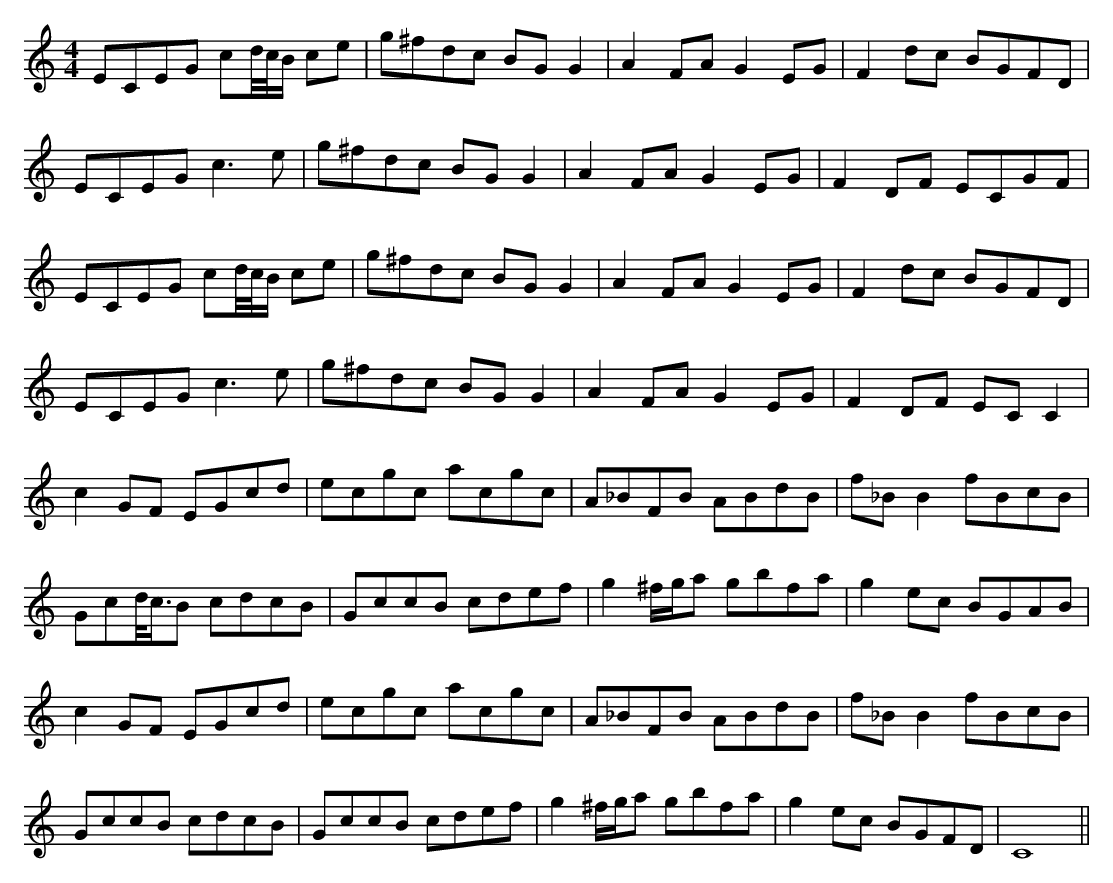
X:1
M:4/4
K:C
ECEG cd/4c/4B/ ce|g^fdc BG G2|A2 FA G2 EG|F2 dc BGFD|
ECEG c3 e|g^fdc BG G2|A2 FA G2 EG|F2 DF ECGF|
ECEG cd/4c/4B/ ce|g^fdc BG G2|A2 FA G2 EG|F2 dc BGFD|
ECEG c3 e|g^fdc BG G2|A2 FA G2 EG|F2 DF EC C2|
c2 GF EGcd|ecgc acgc|A_BFB ABdB|f_B B2 fBcB|
Gcd/<c/B cdcB|GccB cdef|g2 ^f/g/a gbfa|g2 ec BGAB|
c2 GF EGcd|ecgc acgc|A_BFB ABdB|f_B B2 fBcB|
GccB cdcB|GccB cdef|g2 ^f/g/a gbfa|g2 ec BGFD|C8||
